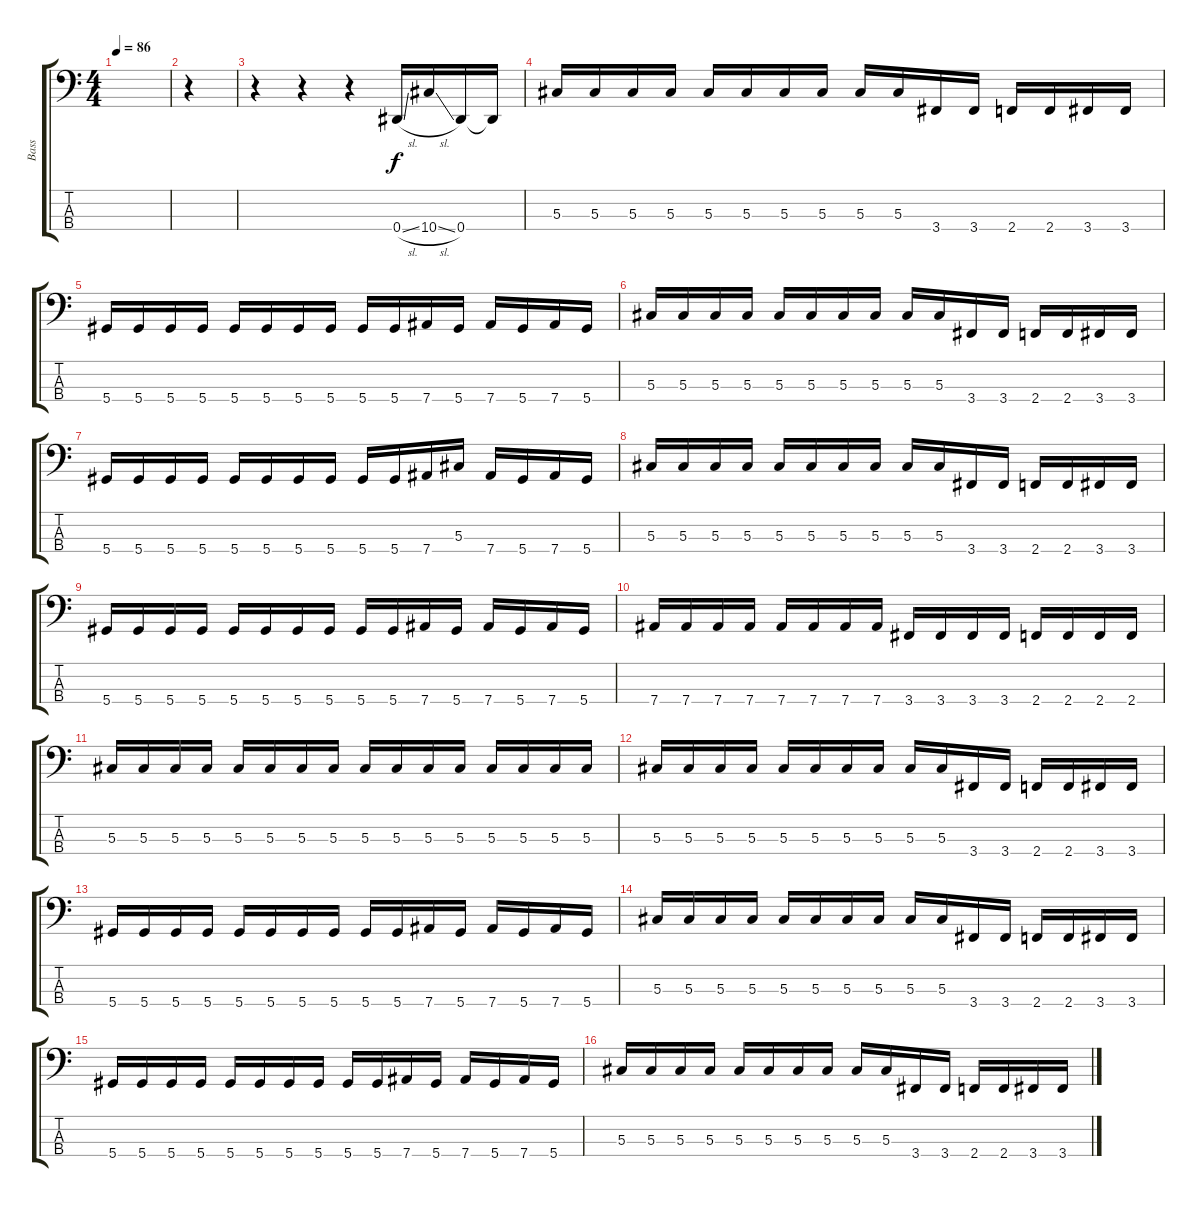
\track ("Bass" "Bass") {instrument electricbasspick}
\staff {score tabs}
\tuning (Gb2 Db2 Ab1 Eb1) {hide}
\ts (4 4)
\tempo 86
\clef f4
\ks c
|
r.4 |
r.4 r.4 r.4 0.4{sl}.16 10.4{sl}.16 0.4.16 0.4{t}.16 |
5.3.16 5.3.16 5.3.16 5.3.16 5.3.16 5.3.16 5.3.16 5.3.16 5.3.16 5.3.16 3.4.16 3.4.16 2.4.16 2.4.16 3.4.16 3.4.16 |
5.4.16 5.4.16 5.4.16 5.4.16 5.4.16 5.4.16 5.4.16 5.4.16 5.4.16 5.4.16 7.4.16 5.4.16 7.4.16 5.4.16 7.4.16 5.4.16 |
5.3.16 5.3.16 5.3.16 5.3.16 5.3.16 5.3.16 5.3.16 5.3.16 5.3.16 5.3.16 3.4.16 3.4.16 2.4.16 2.4.16 3.4.16 3.4.16 |
5.4.16 5.4.16 5.4.16 5.4.16 5.4.16 5.4.16 5.4.16 5.4.16 5.4.16 5.4.16 7.4.16 5.3.16 7.4.16 5.4.16 7.4.16 5.4.16 |
5.3.16 5.3.16 5.3.16 5.3.16 5.3.16 5.3.16 5.3.16 5.3.16 5.3.16 5.3.16 3.4.16 3.4.16 2.4.16 2.4.16 3.4.16 3.4.16 |
5.4.16 5.4.16 5.4.16 5.4.16 5.4.16 5.4.16 5.4.16 5.4.16 5.4.16 5.4.16 7.4.16 5.4.16 7.4.16 5.4.16 7.4.16 5.4.16 |
7.4.16 7.4.16 7.4.16 7.4.16 7.4.16 7.4.16 7.4.16 7.4.16 3.4.16 3.4.16 3.4.16 3.4.16 2.4.16 2.4.16 2.4.16 2.4.16 |
5.3.16 5.3.16 5.3.16 5.3.16 5.3.16 5.3.16 5.3.16 5.3.16 5.3.16 5.3.16 5.3.16 5.3.16 5.3.16 5.3.16 5.3.16 5.3.16 |
5.3.16 5.3.16 5.3.16 5.3.16 5.3.16 5.3.16 5.3.16 5.3.16 5.3.16 5.3.16 3.4.16 3.4.16 2.4.16 2.4.16 3.4.16 3.4.16 |
5.4.16 5.4.16 5.4.16 5.4.16 5.4.16 5.4.16 5.4.16 5.4.16 5.4.16 5.4.16 7.4.16 5.4.16 7.4.16 5.4.16 7.4.16 5.4.16 |
5.3.16 5.3.16 5.3.16 5.3.16 5.3.16 5.3.16 5.3.16 5.3.16 5.3.16 5.3.16 3.4.16 3.4.16 2.4.16 2.4.16 3.4.16 3.4.16 |
5.4.16 5.4.16 5.4.16 5.4.16 5.4.16 5.4.16 5.4.16 5.4.16 5.4.16 5.4.16 7.4.16 5.4.16 7.4.16 5.4.16 7.4.16 5.4.16 |
5.3.16 5.3.16 5.3.16 5.3.16 5.3.16 5.3.16 5.3.16 5.3.16 5.3.16 5.3.16 3.4.16 3.4.16 2.4.16 2.4.16 3.4.16 3.4.16
